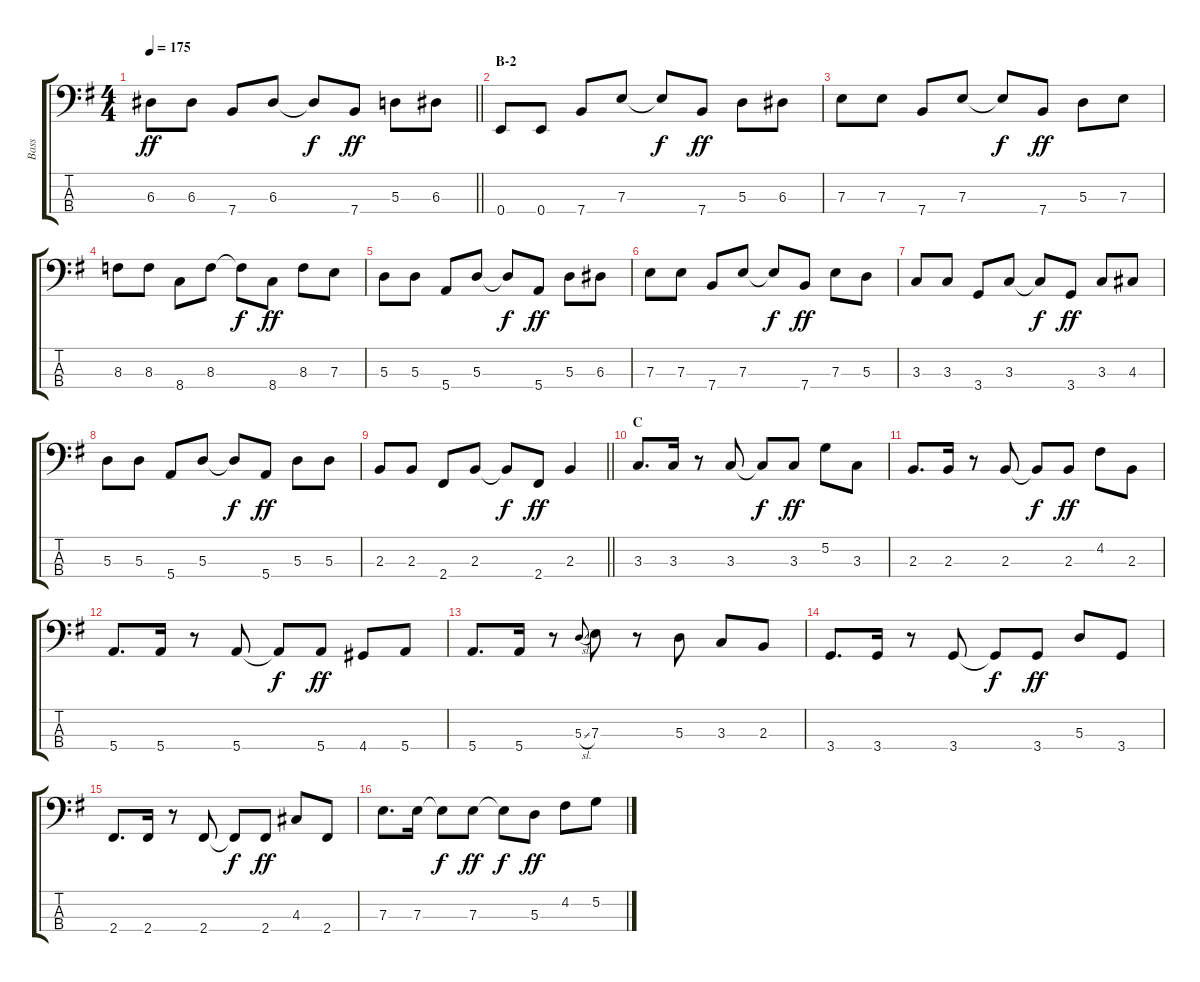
\track ("Bass" "Bass") {instrument electricbasspick}
\staff {score tabs}
\tuning (G2 D2 A1 E1) {hide}
\ts (4 4)
\tempo 175
\clef f4
\barLineRight lightlight
\ks g
6.3.8{dy ff} 6.3.8 7.4.8 6.3.8 6.3{t}.8{dy f} 7.4.8{dy ff} 5.3.8 6.3.8 |
\section ("" "B-2")
0.4.8 0.4.8 7.4.8 7.3.8 7.3{t}.8{dy f} 7.4.8{dy ff} 5.3.8 6.3.8 |
7.3.8 7.3.8 7.4.8 7.3.8 7.3{t}.8{dy f} 7.4.8{dy ff} 5.3.8 7.3.8 |
8.3.8 8.3.8 8.4.8 8.3.8 8.3{t}.8{dy f} 8.4.8{dy ff} 8.3.8 7.3.8 |
5.3.8 5.3.8 5.4.8 5.3.8 5.3{t}.8{dy f} 5.4.8{dy ff} 5.3.8 6.3.8 |
7.3.8 7.3.8 7.4.8 7.3.8 7.3{t}.8{dy f} 7.4.8{dy ff} 7.3.8 5.3.8 |
3.3.8 3.3.8 3.4.8 3.3.8 3.3{t}.8{dy f} 3.4.8{dy ff} 3.3.8 4.3.8 |
5.3.8 5.3.8 5.4.8 5.3.8 5.3{t}.8{dy f} 5.4.8{dy ff} 5.3.8 5.3.8 |
\barLineRight lightlight
2.3.8 2.3.8 2.4.8 2.3.8 2.3{t}.8{dy f} 2.4.8{dy ff} 2.3.4 |
\section ("" "C")
3.3.8{d} 3.3.16 r.8 3.3.8 3.3{t}.8{dy f} 3.3.8{dy ff} 5.2.8 3.3.8 |
2.3.8{d} 2.3.16 r.8 2.3.8 2.3{t}.8{dy f} 2.3.8{dy ff} 4.2.8 2.3.8 |
5.4.8{d} 5.4.16 r.8 5.4.8 5.4{t}.8{dy f} 5.4.8{dy ff} 4.4.8 5.4.8 |
5.4.8{d} 5.4.16 r.8 5.3{sl}.8{gr onbeat} 7.3.8 r.8 5.3.8 3.3.8 2.3.8 |
3.4.8{d} 3.4.16 r.8 3.4.8 3.4{t}.8{dy f} 3.4.8{dy ff} 5.3.8 3.4.8 |
2.4.8{d} 2.4.16 r.8 2.4.8 2.4{t}.8{dy f} 2.4.8{dy ff} 4.3.8 2.4.8 |
7.3.8{d} 7.3.16 7.3{t}.8{dy f} 7.3.8{dy ff} 7.3{t}.8{dy f} 5.3.8{dy ff} 4.2.8 5.2.8
